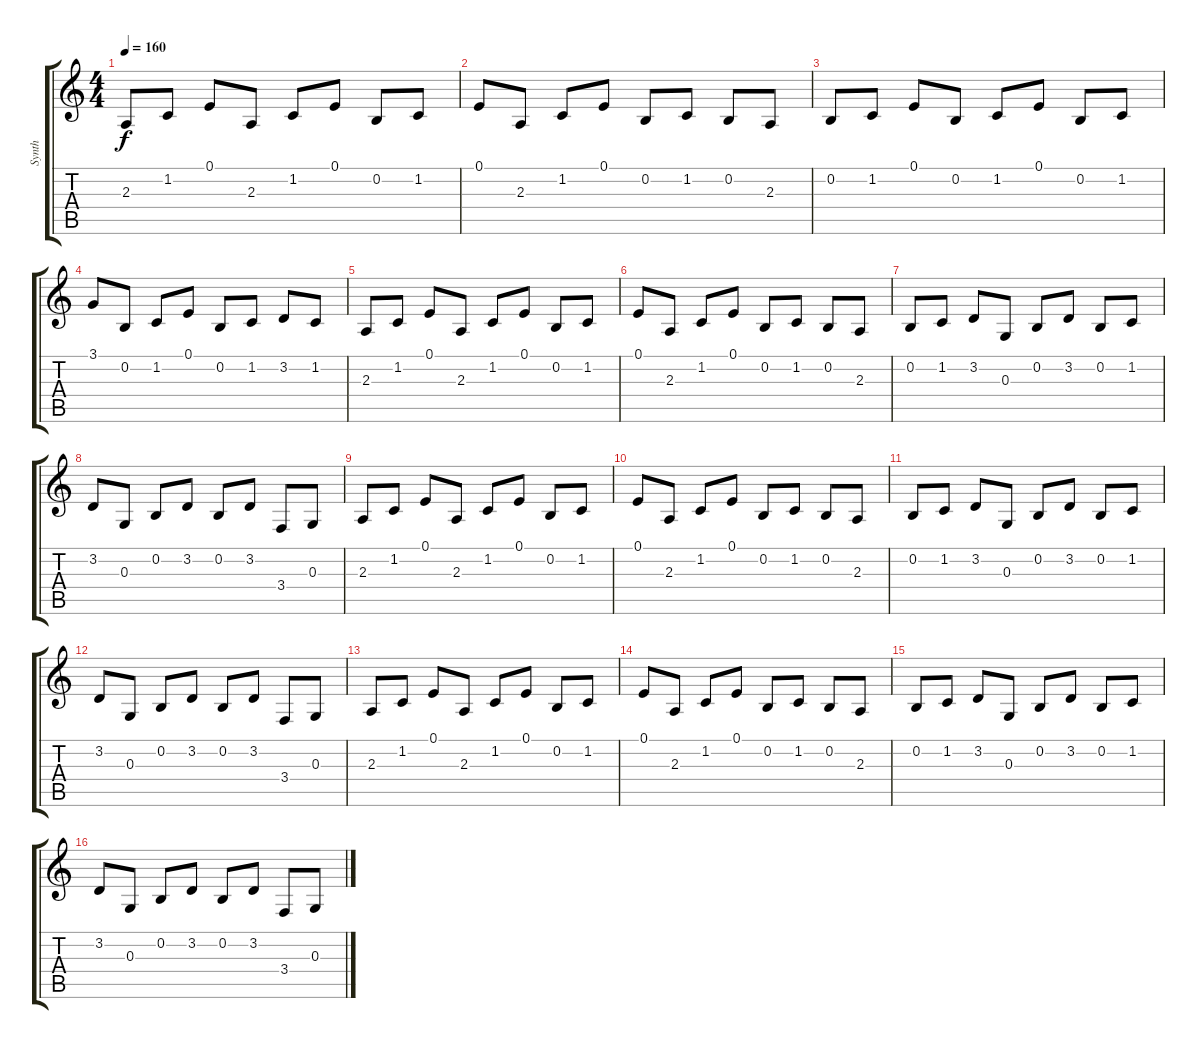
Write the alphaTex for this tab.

\track ("Synth" "Synth") {instrument stringensemble1}
\staff {score tabs}
\tuning (E4 B3 G3 D3 A2 E2) {hide}
\ts (4 4)
\tempo 160
\clef g2
\ks c
2.3.8{dy f} 1.2.8 0.1.8 2.3.8 1.2.8 0.1.8 0.2.8 1.2.8 |
0.1.8 2.3.8 1.2.8 0.1.8 0.2.8 1.2.8 0.2.8 2.3.8 |
0.2.8 1.2.8 0.1.8 0.2.8 1.2.8 0.1.8 0.2.8 1.2.8 |
3.1.8 0.2.8 1.2.8 0.1.8 0.2.8 1.2.8 3.2.8 1.2.8 |
2.3.8 1.2.8 0.1.8 2.3.8 1.2.8 0.1.8 0.2.8 1.2.8 |
0.1.8 2.3.8 1.2.8 0.1.8 0.2.8 1.2.8 0.2.8 2.3.8 |
0.2.8 1.2.8 3.2.8 0.3.8 0.2.8 3.2.8 0.2.8 1.2.8 |
3.2.8 0.3.8 0.2.8 3.2.8 0.2.8 3.2.8 3.4.8 0.3.8 |
2.3.8 1.2.8 0.1.8 2.3.8 1.2.8 0.1.8 0.2.8 1.2.8 |
0.1.8 2.3.8 1.2.8 0.1.8 0.2.8 1.2.8 0.2.8 2.3.8 |
0.2.8 1.2.8 3.2.8 0.3.8 0.2.8 3.2.8 0.2.8 1.2.8 |
3.2.8 0.3.8 0.2.8 3.2.8 0.2.8 3.2.8 3.4.8 0.3.8 |
2.3.8 1.2.8 0.1.8 2.3.8 1.2.8 0.1.8 0.2.8 1.2.8 |
0.1.8 2.3.8 1.2.8 0.1.8 0.2.8 1.2.8 0.2.8 2.3.8 |
0.2.8 1.2.8 3.2.8 0.3.8 0.2.8 3.2.8 0.2.8 1.2.8 |
3.2.8 0.3.8 0.2.8 3.2.8 0.2.8 3.2.8 3.4.8 0.3.8
